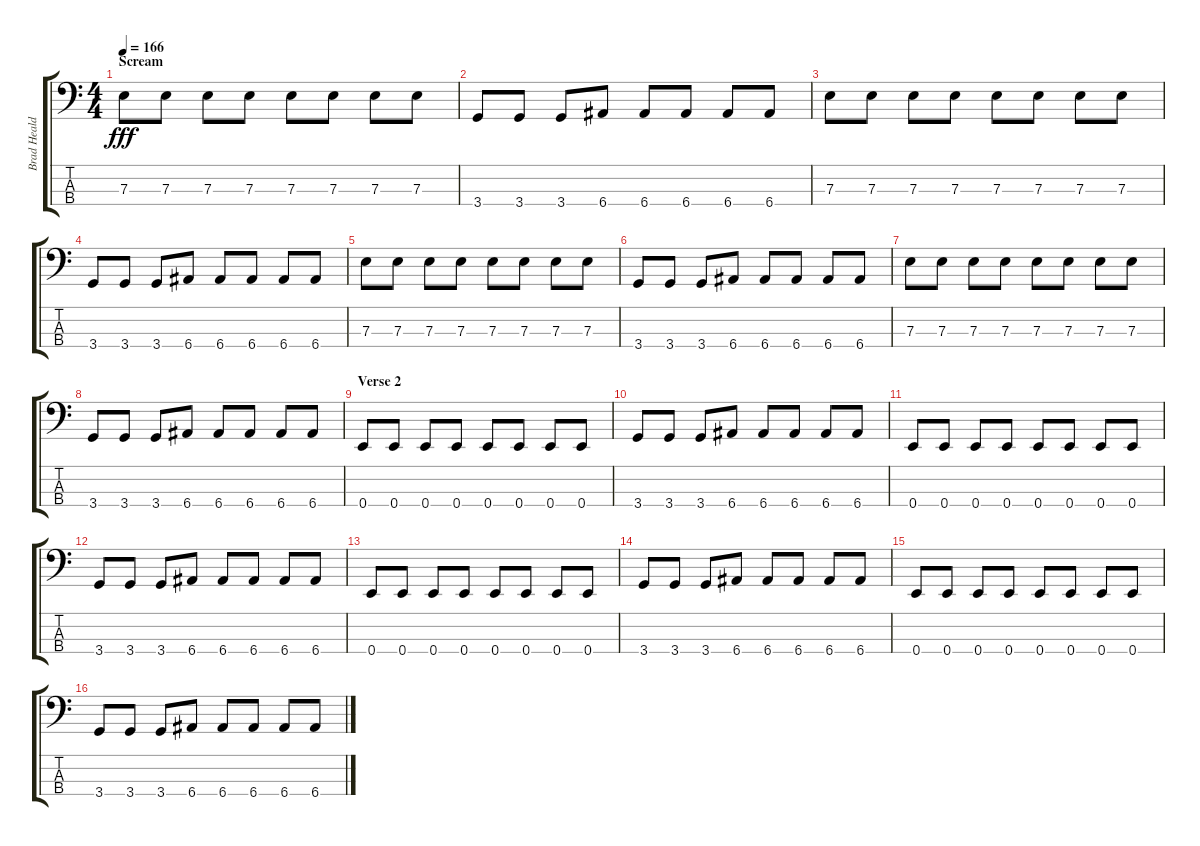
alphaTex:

\track ("Brad Heald" "Brad Heald") {instrument electricbasspick}
\staff {score tabs}
\tuning (G2 D2 A1 E1) {hide}
\ts (4 4)
\section ("" "Scream")
\tempo 166
\clef f4
\ks c
7.3.8{dy fff} 7.3.8 7.3.8 7.3.8 7.3.8 7.3.8 7.3.8 7.3.8 |
3.4.8 3.4.8 3.4.8 6.4.8 6.4.8 6.4.8 6.4.8 6.4.8 |
7.3.8 7.3.8 7.3.8 7.3.8 7.3.8 7.3.8 7.3.8 7.3.8 |
3.4.8 3.4.8 3.4.8 6.4.8 6.4.8 6.4.8 6.4.8 6.4.8 |
7.3.8 7.3.8 7.3.8 7.3.8 7.3.8 7.3.8 7.3.8 7.3.8 |
3.4.8 3.4.8 3.4.8 6.4.8 6.4.8 6.4.8 6.4.8 6.4.8 |
7.3.8 7.3.8 7.3.8 7.3.8 7.3.8 7.3.8 7.3.8 7.3.8 |
3.4.8 3.4.8 3.4.8 6.4.8 6.4.8 6.4.8 6.4.8 6.4.8 |
\section ("" "Verse 2")
0.4.8 0.4.8 0.4.8 0.4.8 0.4.8 0.4.8 0.4.8 0.4.8 |
3.4.8 3.4.8 3.4.8 6.4.8 6.4.8 6.4.8 6.4.8 6.4.8 |
0.4.8 0.4.8 0.4.8 0.4.8 0.4.8 0.4.8 0.4.8 0.4.8 |
3.4.8 3.4.8 3.4.8 6.4.8 6.4.8 6.4.8 6.4.8 6.4.8 |
0.4.8 0.4.8 0.4.8 0.4.8 0.4.8 0.4.8 0.4.8 0.4.8 |
3.4.8 3.4.8 3.4.8 6.4.8 6.4.8 6.4.8 6.4.8 6.4.8 |
0.4.8 0.4.8 0.4.8 0.4.8 0.4.8 0.4.8 0.4.8 0.4.8 |
3.4.8 3.4.8 3.4.8 6.4.8 6.4.8 6.4.8 6.4.8 6.4.8
